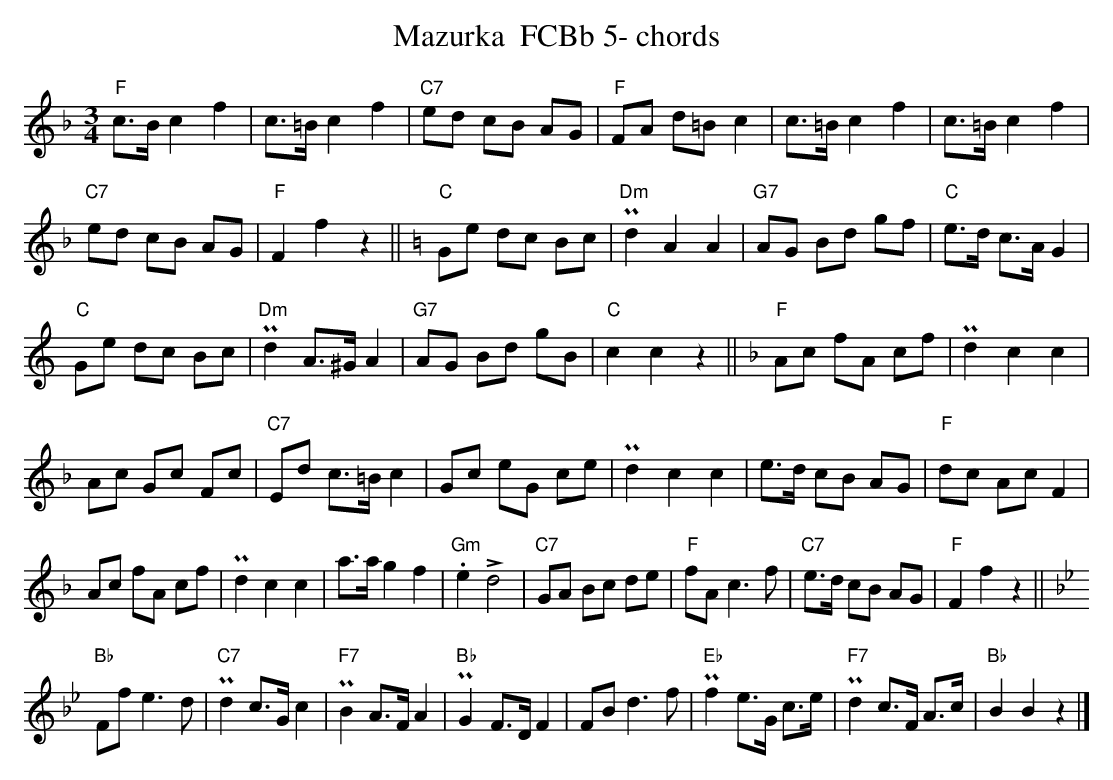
X:1
T:Mazurka  FCBb 5- chords
M:3/4
L:1/8
K:Fmaj%%MIDI gchordon
"F"c>Bc2f2 | c>=Bc2f2 | "C7"ed cB AG | "F"FA d=Bc2 | c>=Bc2f2 | c>=Bc2f2 |
"C7"ed cB AG | "F"F2f2z2 || [K:Cmaj] "C"Ge dc Bc | "Dm"Pd2A2A2 | "G7"AG Bd gf | "C"e>d c>AG2 |
"C"Ge dc Bc | "Dm"Pd2A>^GA2 | "G7"AG Bd gB | "C"c2c2z2 || [K:Fmaj] "F"Ac fA cf | Pd2c2c2 |
Ac Gc Fc | "C7"Ed c>=Bc2 | Gc eG ce | Pd2c2c2 | e>d cB AG | "F"dc AcF2 |
Ac fA cf | Pd2c2c2 | a>ag2f2 | "Gm".e2!>!d4 | "C7"GA Bc de | "F"fAc3f | "C7"e>d cB AG | "F"F2f2z2 || [K:Bbmaj]
"Bb"Ffe3d | "C7"Pd2c>Gc2 | "F7"PB2A>FA2 | "Bb"PG2F>DF2 | FBd3f | "Eb"Pf2e>G c>e | "F7"Pd2c>F A>c | "Bb"B2B2z2 |]
